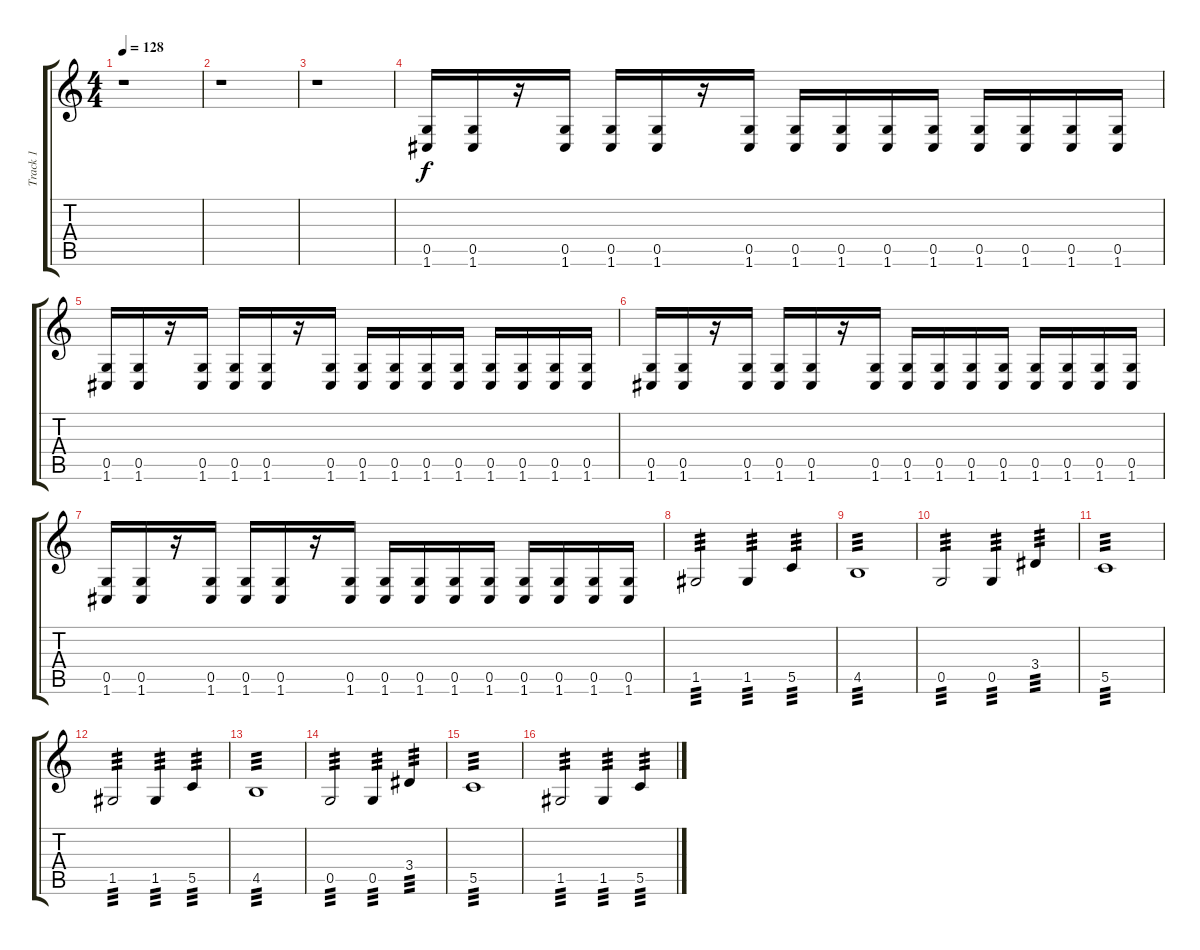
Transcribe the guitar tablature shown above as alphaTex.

\track ("Track 1" "Track 1") {instrument distortionguitar}
\staff {score tabs}
\tuning (D4 A3 F3 C3 G2 C2) {hide}
\ts (4 4)
\tempo 128
\clef g2
\ks c
r.1{dy f} |
r.1 |
r.1 |
(0.5 1.6).16 (0.5 1.6).16 r.16 (0.5 1.6).16 (0.5 1.6).16 (0.5 1.6).16 r.16 (0.5 1.6).16 (0.5 1.6).16 (0.5 1.6).16 (0.5 1.6).16 (0.5 1.6).16 (0.5 1.6).16 (0.5 1.6).16 (0.5 1.6).16 (0.5 1.6).16 |
(0.5 1.6).16 (0.5 1.6).16 r.16 (0.5 1.6).16 (0.5 1.6).16 (0.5 1.6).16 r.16 (0.5 1.6).16 (0.5 1.6).16 (0.5 1.6).16 (0.5 1.6).16 (0.5 1.6).16 (0.5 1.6).16 (0.5 1.6).16 (0.5 1.6).16 (0.5 1.6).16 |
(0.5 1.6).16 (0.5 1.6).16 r.16 (0.5 1.6).16 (0.5 1.6).16 (0.5 1.6).16 r.16 (0.5 1.6).16 (0.5 1.6).16 (0.5 1.6).16 (0.5 1.6).16 (0.5 1.6).16 (0.5 1.6).16 (0.5 1.6).16 (0.5 1.6).16 (0.5 1.6).16 |
(0.5 1.6).16 (0.5 1.6).16 r.16 (0.5 1.6).16 (0.5 1.6).16 (0.5 1.6).16 r.16 (0.5 1.6).16 (0.5 1.6).16 (0.5 1.6).16 (0.5 1.6).16 (0.5 1.6).16 (0.5 1.6).16 (0.5 1.6).16 (0.5 1.6).16 (0.5 1.6).16 |
1.5.2{tp 3} 1.5.4{tp 3} 5.5.4{tp 3} |
4.5.1{tp 3} |
0.5.2{tp 3} 0.5.4{tp 3} 3.4.4{tp 3} |
5.5.1{tp 3} |
1.5.2{tp 3} 1.5.4{tp 3} 5.5.4{tp 3} |
4.5.1{tp 3} |
0.5.2{tp 3} 0.5.4{tp 3} 3.4.4{tp 3} |
5.5.1{tp 3} |
1.5.2{tp 3} 1.5.4{tp 3} 5.5.4{tp 3}
